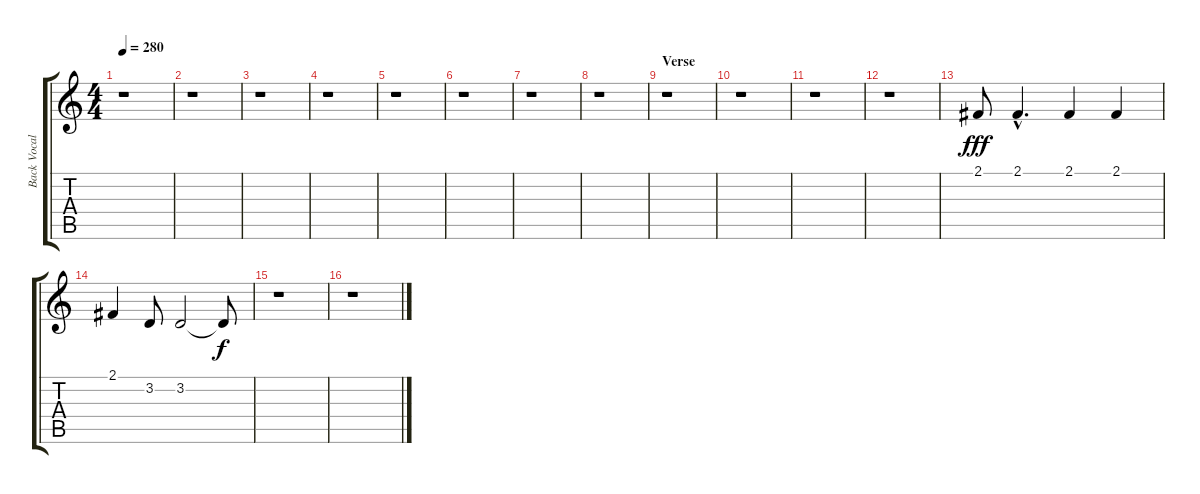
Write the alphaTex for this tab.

\track ("Back Vocals" "Back Vocal") {instrument flute}
\staff {score tabs}
\tuning (E4 B3 G3 D3 A2 E2) {hide}
\ts (4 4)
\tempo 280
\clef g2
\ks c
r.1{dy fff} |
r.1 |
r.1 |
r.1 |
r.1 |
r.1 |
r.1 |
r.1 |
\section ("" "Verse")
r.1 |
r.1 |
r.1 |
r.1 |
2.1.8 2.1{hac}.4{d} 2.1.4 2.1.4 |
2.1.4 3.2.8 3.2.2 3.2{t}.8{dy f} |
r.1 |
r.1
